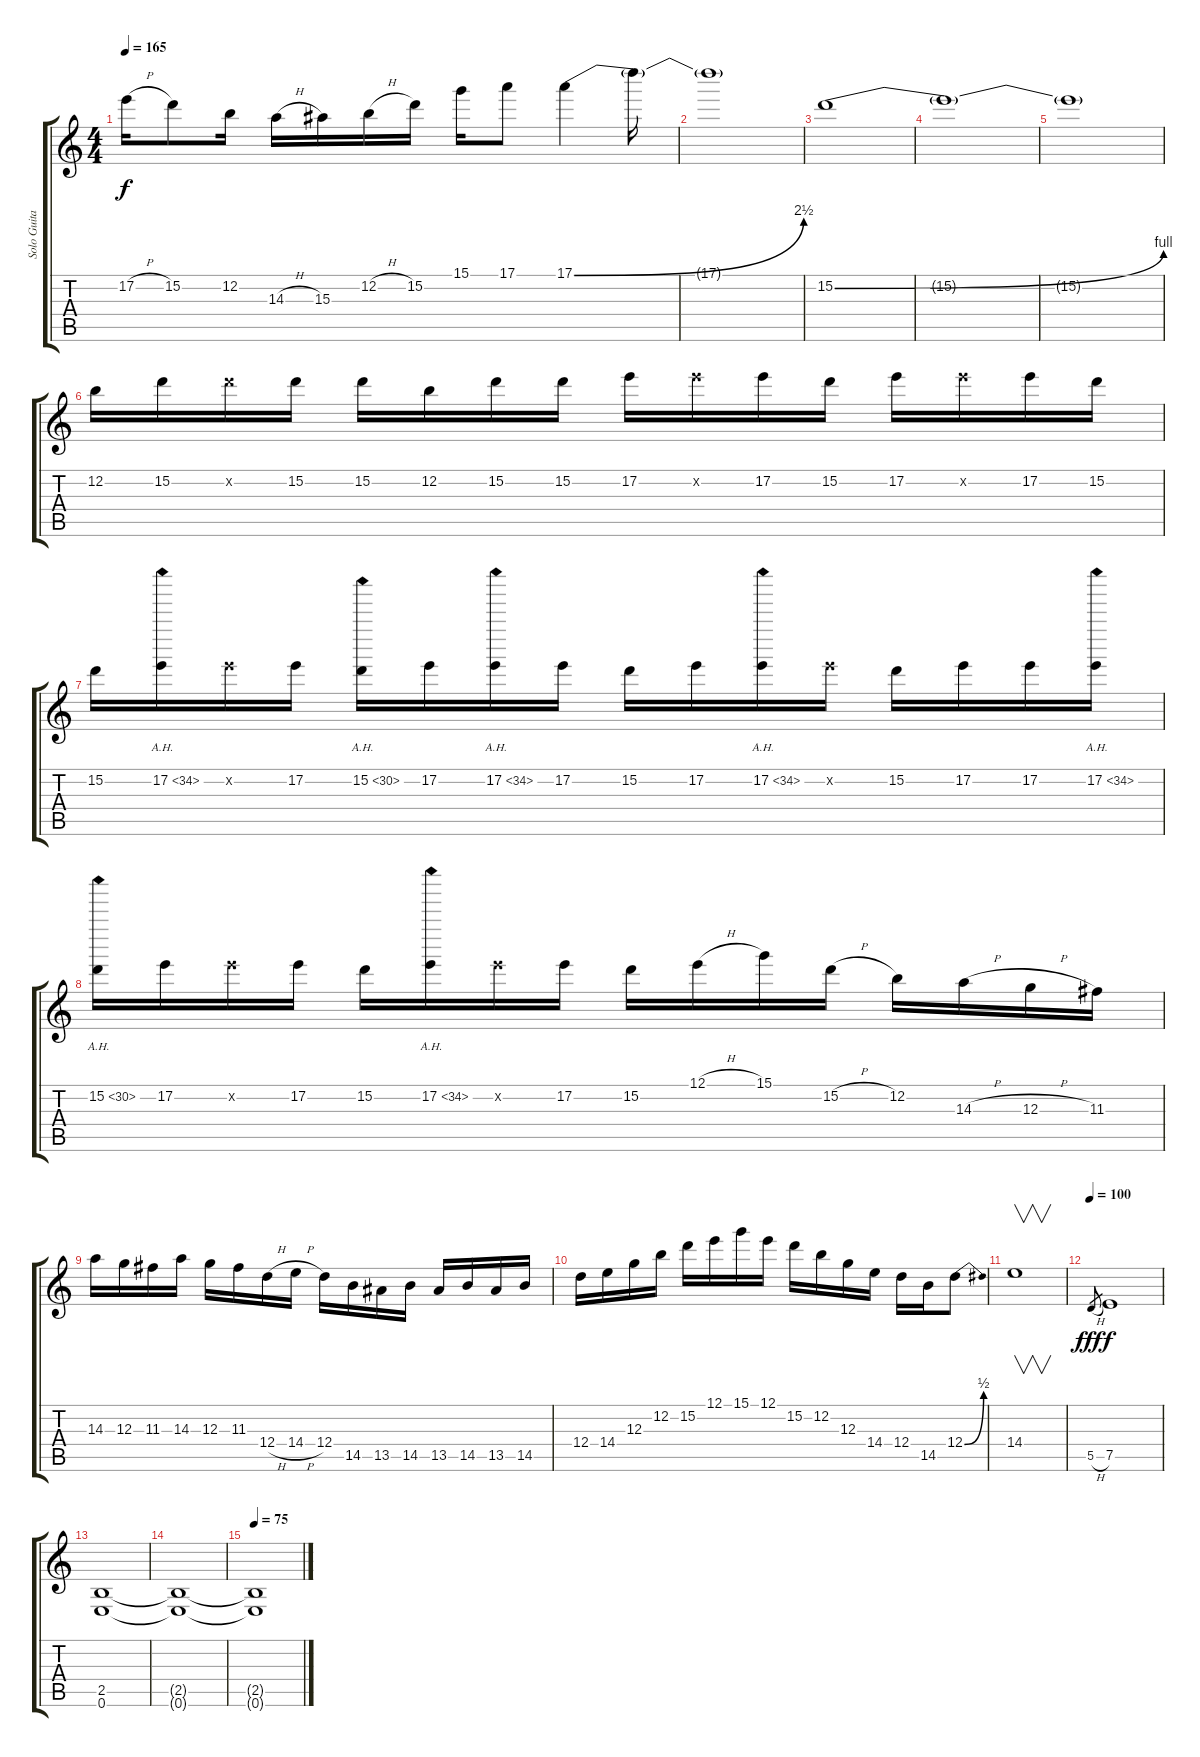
\track ("Solo Guitar" "Solo Guita") {instrument distortionguitar}
\staff {score tabs}
\tuning (E4 B3 G3 D3 A2 E2) {hide}
\ts (4 4)
\tempo 165
\clef g2
\ks c
17.2{h}.16{dy f} 15.2.8 12.2.16 14.3{h}.16 15.3.16 12.2{h}.16 15.2.16 15.1.16 17.1.8 17.1{be (bend 0 0 60 10)}.4 17.1{t}.16 |
17.1{t}.1 |
15.2{be (bend 0 0 60 4)}.1 |
15.2{t}.1 |
15.2{t}.1 |
12.2.16 15.2.16 15.2{x}.16 15.2.16 15.2.16 12.2.16 15.2.16 15.2.16 17.2.16 17.2{x}.16 17.2.16 15.2.16 17.2.16 17.2{x}.16 17.2.16 15.2.16 |
15.2.16 17.2{ah 17}.16 17.2{x}.16 17.2.16 15.2{ah 15}.16 17.2.16 17.2{ah 17}.16 17.2.16 15.2.16 17.2.16 17.2{ah 17}.16 17.2{x}.16 15.2.16 17.2.16 17.2.16 17.2{ah 17}.16 |
15.2{ah 15}.16 17.2.16 17.2{x}.16 17.2.16 15.2.16 17.2{ah 17}.16 17.2{x}.16 17.2.16 15.2.16 12.1{h}.16 15.1.16 15.2{h}.16 12.2.16 14.3{h}.16 12.3{h}.16 11.3.16 |
14.3.16 12.3.16 11.3.16 14.3.16 12.3.16 11.3.16 12.4{h}.16 14.4{h}.16 12.4.16 14.5.16 13.5.16 14.5.16 13.5.16 14.5.16 13.5.16 14.5.16 |
12.4.16 14.4.16 12.3.16 12.2.16 15.2.16 12.1.16 15.1.16 12.1.16 15.2.16 12.2.16 12.3.16 14.4.16 12.4.16 14.5.16 12.4{be (bend 0 0 60 2)}.8 |
14.4.1{v} |
\tempo 100
5.5{h}.8{gr dy fff} 7.5.1{dy f} |
(2.5 0.6).1 |
(2.5{t} 0.6{t}).1 |
\tempo 75
(2.5{t} 0.6{t}).1
